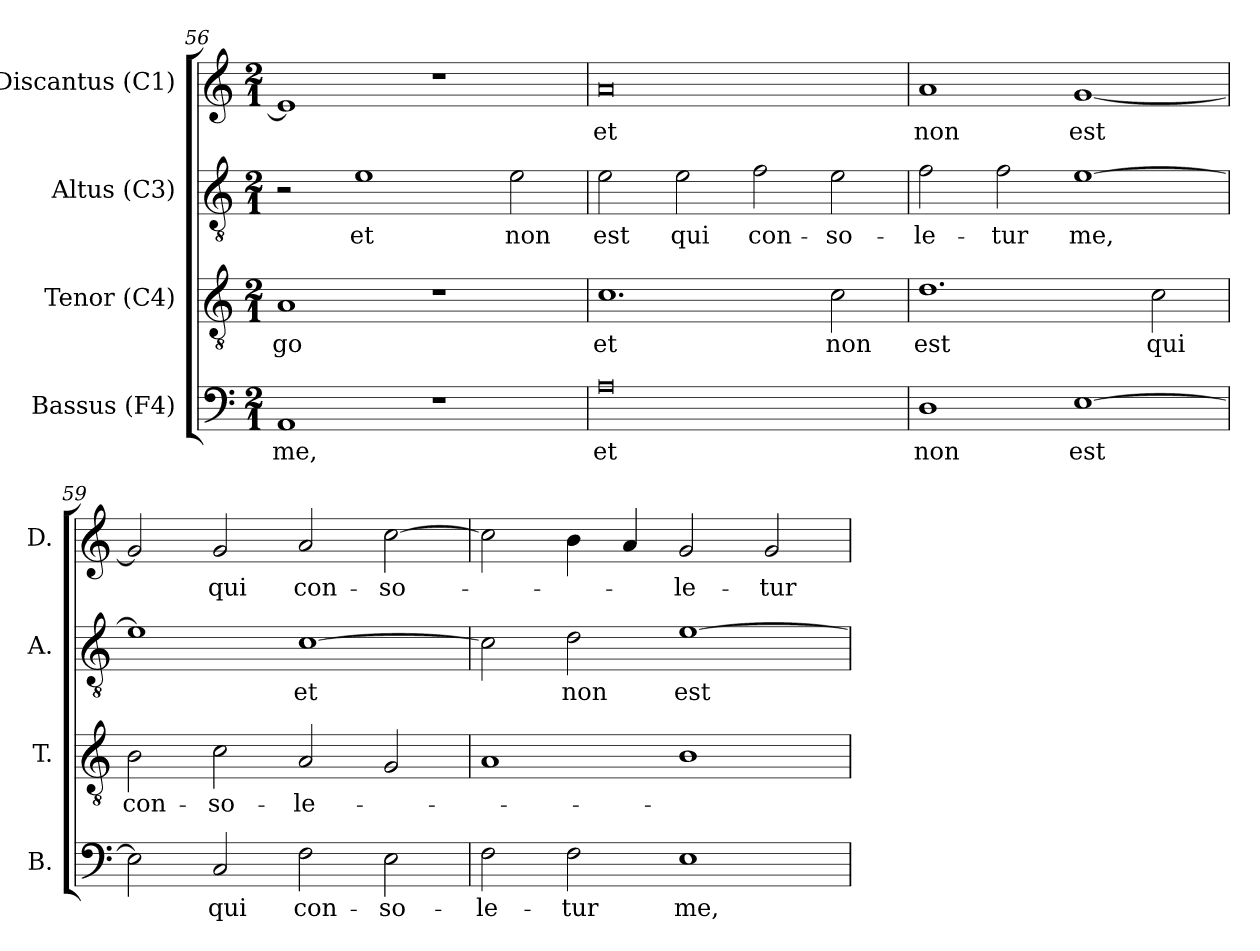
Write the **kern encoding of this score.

**kern	**text	**kern	**text	**kern	**text	**kern	**text
*part4	*part4	*part3	*part3	*part2	*part2	*part1	*part1
*staff4	*staff4	*staff3	*staff3	*staff2	*staff2	*staff1	*staff1
*I"Bassus (F4)	*	*I"Tenor (C4)	*	*I"Altus (C3)	*	*I"Discantus (C1)	*
*I'B.	*	*I'T.	*	*I'A.	*	*I'D.	*
*clefF4	*	*clefGv2	*	*clefGv2	*	*clefG2	*
*	*	*ITrd7c12	*	*ITrd7c12	*	*	*
*k[]	*	*k[]	*	*k[]	*	*k[]	*
*C:	*	*C:	*	*C:	*	*C:	*
*M2/1	*	*M2/1	*	*M2/1	*	*M2/1	*
=56	=56	=56	=56	=56	=56	=56	=56
!	!LO:LY:b:color=#000000	!	!	!	!	!	!
!	!	!	!LO:LY:b:color=#000000	!	!	!	!
1AAi	me,	1AAi	-go	2r	.	1ei]	.
!	!	!	!	!	!LO:LY:b:color=#000000	!	!
.	.	.	.	1Ei	et	.	.
1r	.	1r	.	.	.	1r	.
!	!	!	!	!	!LO:LY:b:color=#000000	!	!
.	.	.	.	2Ei\	non	.	.
!!LO:LB:g=z
=57	=57	=57	=57	=57	=57	=57	=57
!	!LO:LY:b:color=#000000	!	!	!	!	!	!
!	!	!	!LO:LY:b:color=#000000	!	!	!	!
!	!	!	!	!	!LO:LY:b:color=#000000	!	!
!	!	!	!	!	!	!	!LO:LY:b:color=#000000
0Ai	et	1.Ci	et	2Ei\	est	0ai	et
!	!	!	!	!	!LO:LY:b:color=#000000	!	!
.	.	.	.	2Ei\	qui	.	.
!	!	!	!	!	!LO:LY:b:color=#000000	!	!
.	.	.	.	2Fi\	con-	.	.
!	!	!	!LO:LY:b:color=#000000	!	!	!	!
!	!	!	!	!	!LO:LY:b:color=#000000	!	!
.	.	2Ci\	non	2Ei\	-so-	.	.
=58	=58	=58	=58	=58	=58	=58	=58
!	!LO:LY:b:color=#000000	!	!	!	!	!	!
!	!	!	!LO:LY:b:color=#000000	!	!	!	!
!	!	!	!	!	!LO:LY:b:color=#000000	!	!
!	!	!	!	!	!	!	!LO:LY:b:color=#000000
1Di	non	1.Di	est	2Fi\	-le-	1ai	non
!	!	!	!	!	!LO:LY:b:color=#000000	!	!
.	.	.	.	2Fi\	-tur	.	.
!	!LO:LY:b:color=#000000	!	!	!	!	!	!
!	!	!	!	!	!LO:LY:b:color=#000000	!	!
!	!	!	!	!	!	!	!LO:LY:b:color=#000000
[1Ei	est	.	.	[1Ei	me,	[1gi	est
!	!	!	!LO:LY:b:color=#000000	!	!	!	!
.	.	2Ci\	qui	.	.	.	.
=59	=59	=59	=59	=59	=59	=59	=59
!	!	!	!LO:LY:b:color=#000000	!	!	!	!
2Ei\]	.	2BBi\	con-	1Ei]	.	2gi/]	.
!	!LO:LY:b:color=#000000	!	!	!	!	!	!
!	!	!	!LO:LY:b:color=#000000	!	!	!	!
!	!	!	!	!	!	!	!LO:LY:b:color=#000000
2Ci/	qui	2Ci\	-so-	.	.	2gi/	qui
!	!LO:LY:b:color=#000000	!	!	!	!	!	!
!	!	!	!LO:LY:b:color=#000000	!	!	!	!
!	!	!	!	!	!LO:LY:b:color=#000000	!	!
!	!	!	!	!	!	!	!LO:LY:b:color=#000000
2Fi\	con-	2AAi/	-le-	[1Ci	et	2ai/	con-
!	!LO:LY:b:color=#000000	!	!	!	!	!	!
!	!	!	!	!	!	!	!LO:LY:b:color=#000000
2Ei\	-so-	2GGi/	.	.	.	[2cci\	-so-
=60	=60	=60	=60	=60	=60	=60	=60
!	!LO:LY:b:color=#000000	!	!	!	!	!	!
2Fi\	-le-	1AAi	.	2Ci\]	.	2cci\]	.
!	!LO:LY:b:color=#000000	!	!	!	!	!	!
!	!	!	!	!	!LO:LY:b:color=#000000	!	!
2Fi\	-tur	.	.	2Di\	non	4bi\	.
.	.	.	.	.	.	4ai/	.
!	!LO:LY:b:color=#000000	!	!	!	!	!	!
!	!	!	!	!	!LO:LY:b:color=#000000	!	!
!	!	!	!	!	!	!	!LO:LY:b:color=#000000
1Ei	me,	1BBi	.	[1Ei	est	2gi/	-le-
!	!	!	!	!	!	!	!LO:LY:b:color=#000000
.	.	.	.	.	.	2gi/	-tur
=	=	=	=	=	=	=	=
*-	*-	*-	*-	*-	*-	*-	*-
